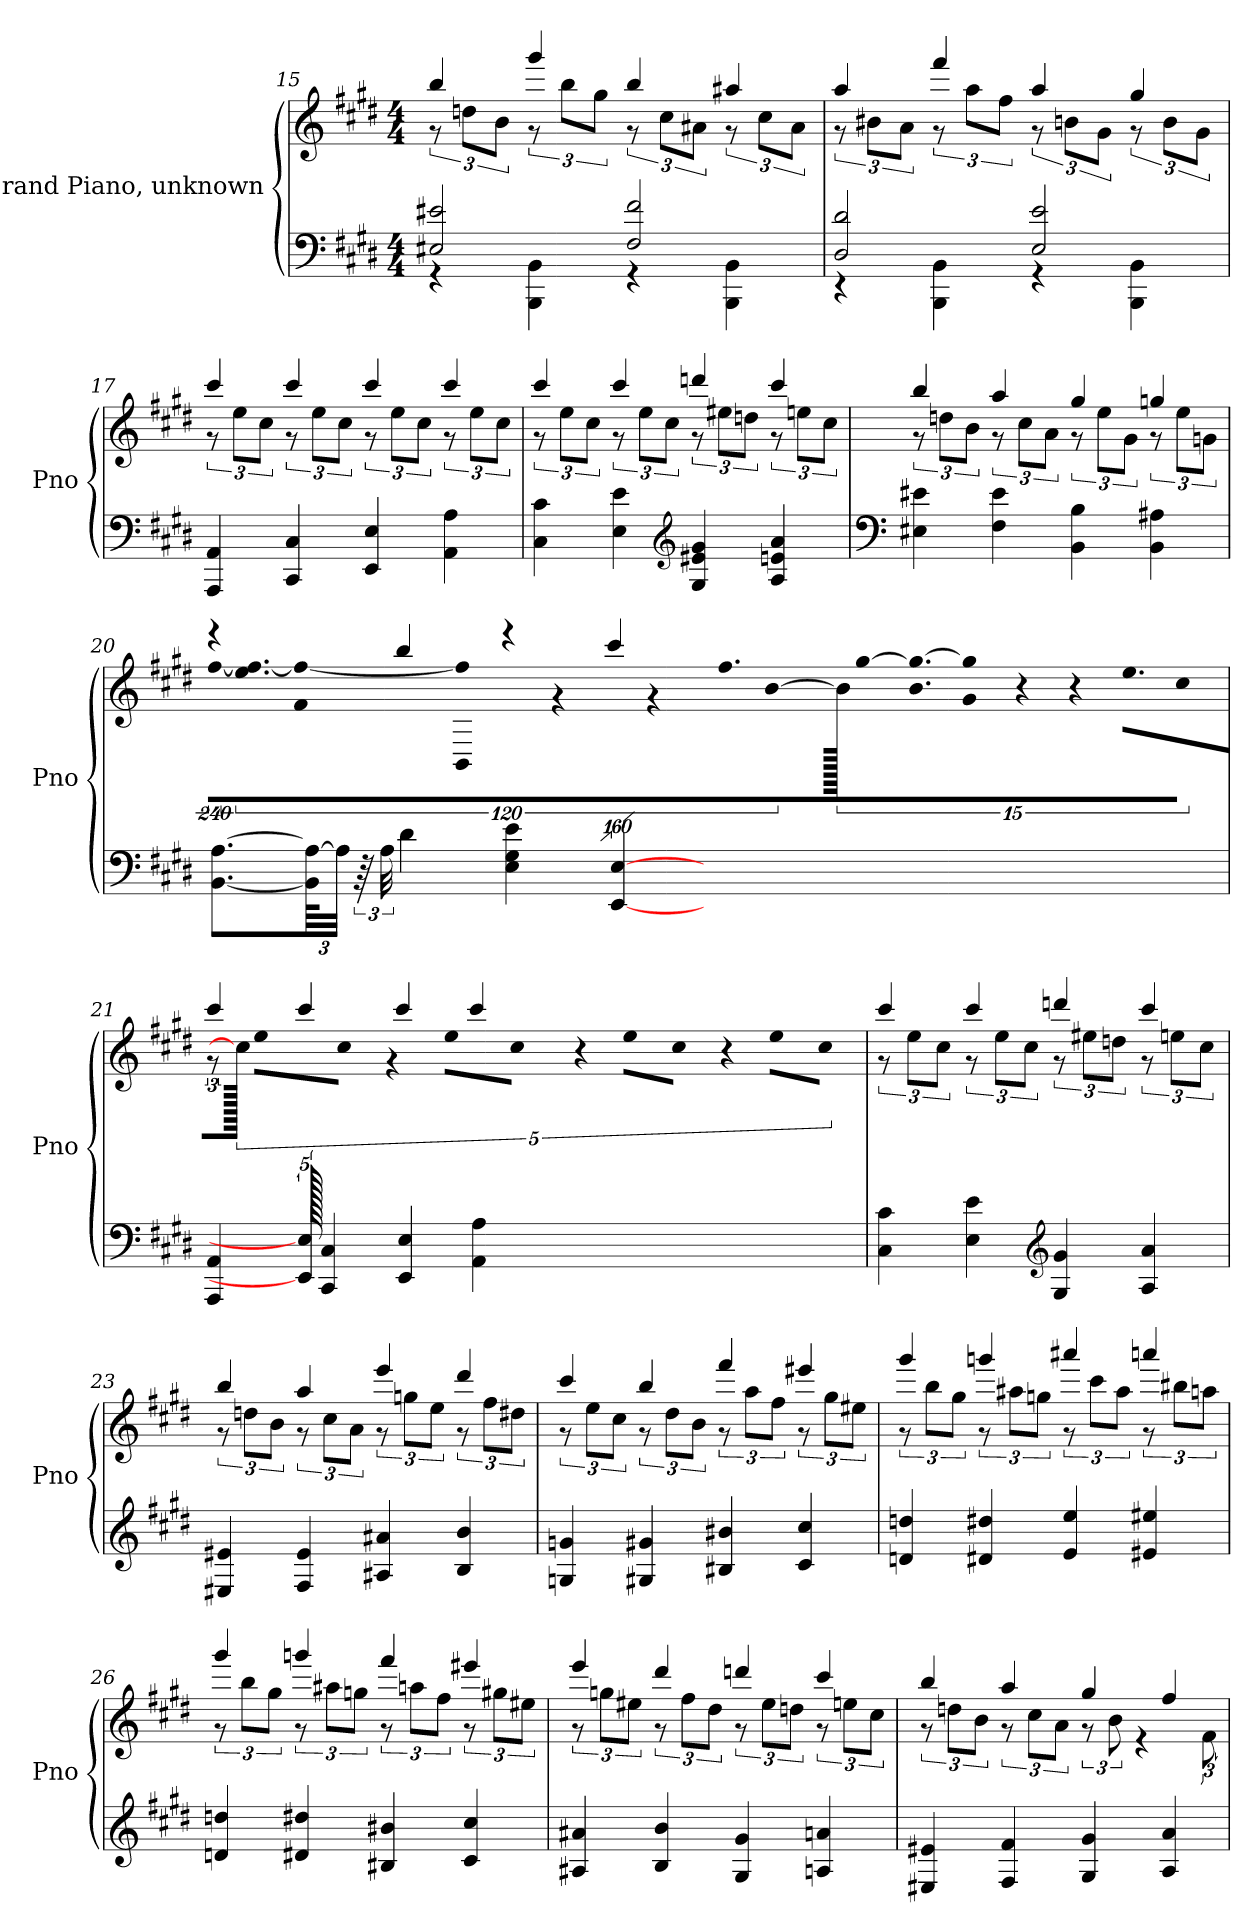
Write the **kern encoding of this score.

**kern	**kern
*part1	*part1
*staff2	*staff1
*I"Grand Piano, unknown	*
*I'Pno	*
*clefF4	*clefG2
*k[f#c#g#d#]	*k[f#c#g#d#]
*M4/4	*M4/4
=15	=15
*^	*^
2E#X/ 2e#X/	4r	4bb/	12r
.	.	.	12ddn\L
.	.	.	12b\J
.	4BBB\ 4BB\	4ggg#/	12r
.	.	.	12bb\L
.	.	.	12gg#\J
2F#/ 2f#/	4r	4bb/	12r
.	.	.	12cc#\L
.	.	.	12a#X\J
.	4BBB\ 4BB\	4aa#X/	12r
.	.	.	12cc#\L
.	.	.	12a#\J
!!LO:PB:g=z	!!
=16	=16	=16	=16
2D#/ 2d#/	4r	4aa/	12r
.	.	.	12b#X\L
.	.	.	12a\J
.	4BBB\ 4BB\	4fff#/	12r
.	.	.	12aa\L
.	.	.	12ff#\J
2E/ 2e/	4r	4aa/	12r
.	.	.	12bn\L
.	.	.	12g#\J
.	4BBB\ 4BB\	4gg#/	12r
.	.	.	12b\L
.	.	.	12g#\J
*v	*v	*	*
=17	=17	=17
4AAA/ 4AA/	4ccc#/	12r
.	.	12ee\L
.	.	12cc#\J
4CC#/ 4C#/	4ccc#/	12r
.	.	12ee\L
.	.	12cc#\J
4EE/ 4E/	4ccc#/	12r
.	.	12ee\L
.	.	12cc#\J
4AA\ 4A\	4ccc#/	12r
.	.	12ee\L
.	.	12cc#\J
=18	=18	=18
4C#\ 4c#\	4ccc#/	12r
.	.	12ee\L
.	.	12cc#\J
4E\ 4e\	4ccc#/	12r
.	.	12ee\L
.	.	12cc#\J
*clefG2	*	*
4G#/ 4e#X/ 4g#/	4dddn/	12r
.	.	12ee#X\L
.	.	12ddn\J
4A/ 4en/ 4a/	4ccc#/	12r
.	.	12een\L
.	.	12cc#\J
!!LO:LB:g=z	!!
=19	=19	=19
*clefF4	*	*
4E#X\ 4e#X\	4bb/	12r
.	.	12ddn\L
.	.	12b\J
4F#\ 4e#\	4aa/	12r
.	.	12cc#\L
.	.	12a\J
4BB\ 4B\	4gg#/	12r
.	.	12ee\L
.	.	12g#\J
4BB\ 4A#X\	4ggn/	12r
.	.	12ee\L
.	.	12gn\J
=20	=20	=20
!	!	!LO:N:vis=16
640ryy	4r	[1920%137ff#\LL
[8.BB\ [8.A\L	.	.
!	!	!LO:N:vis=16.
.	.	960%103ee\ 960%103ff#\_
!	!	!LO:N:vis=32
.	.	640%23f#\ 640%23ff#\_L
96BB\] 96A\_KLL	.	.
48A\JJJ]	.	.
!	!	!LO:N:vis=32
.	.	640%23BB\ 640%23ff#\]JJJ
96r	.	.
48A\	.	.
.	4bb/	.
!	!	!LO:N:vis=32
.	.	640%23r
4d#\	.	.
!	!	!LO:N:vis=32
.	.	640%23r
!	!	!LO:N:vis=16.
.	.	960%103ff#\LL
.	.	[128%9b\
.	4r	960b\]
!	!	!LO:N:vis=16
.	.	[1920%137gg#\LL
4E\ 4G#\ 4e\	.	.
!	!	!LO:N:vis=16.
.	.	960%103b\ 960%103gg#\_
!	!	!LO:N:vis=16
.	.	1920%137g#\ 1920%137gg#\]JJ
.	4ccc#/	.
!	!	!LO:N:vis=32
.	.	640%23r
[640%159EE/ [640%159E/	.	.
!	!	!LO:N:vis=32
.	.	640%23r
!	!	!LO:N:vis=16.
.	.	960%103ee\LL
.	.	[960%67cc#\J
!!LO:LB:g=z	!!
=21	=21	=21
4AAA/ 4AA/	4ccc#/	12r
.	.	640cc#\JJ]
.	.	12ee\L
.	.	12cc#\J
640EE/] 640E/]	4ccc#/	.
4CC#/ 4C#/	.	12r
.	.	12ee\L
.	.	12cc#\J
.	4ccc#/	.
4EE/ 4E/	.	12r
.	.	12ee\L
.	.	12cc#\J
.	4ccc#/	.
4AA\ 4A\	.	12r
.	.	12ee\L
.	.	12cc#\J
.	640ryy	.
=22	=22	=22
4C#\ 4c#\	4ccc#/	12r
.	.	12ee\L
.	.	12cc#\J
4E\ 4e\	4ccc#/	12r
.	.	12ee\L
.	.	12cc#\J
*clefG2	*	*
4G#/ 4g#/	4dddn/	12r
.	.	12ee#X\L
.	.	12ddn\J
4A/ 4a/	4ccc#/	12r
.	.	12een\L
.	.	12cc#\J
=23	=23	=23
4E#X/ 4e#X/	4bb/	12r
.	.	12ddn\L
.	.	12b\J
4F#/ 4e#/	4aa/	12r
.	.	12cc#\L
.	.	12a\J
4A#X/ 4a#X/	4eee/	12r
.	.	12ggn\L
.	.	12ee\J
4B/ 4b/	4ddd#/	12r
.	.	12ff#\L
.	.	12dd#X\J
!!LO:LB:g=z	!!
=24	=24	=24
4Gn/ 4gn/	4ccc#/	12r
.	.	12ee\L
.	.	12cc#\J
4G#X/ 4g#X/	4bb/	12r
.	.	12dd#\L
.	.	12b\J
4B#X/ 4b#X/	4fff#/	12r
.	.	12aa\L
.	.	12ff#\J
4c#/ 4cc#/	4eee#X/	12r
.	.	12gg#\L
.	.	12ee#X\J
=25	=25	=25
4dn/ 4ddn/	4ggg#/	12r
.	.	12bb\L
.	.	12gg#\J
4d#X/ 4dd#X/	4gggn/	12r
.	.	12aa#X\L
.	.	12ggn\J
4e/ 4ee/	4aaa#X/	12r
.	.	12ccc#\L
.	.	12aa#\J
4e#X/ 4ee#X/	4aaan/	12r
.	.	12bb#X\L
.	.	12aan\J
!!LO:LB:g=z	!!
=26	=26	=26
4dn/ 4ddn/	4ggg#/	12r
.	.	12bb\L
.	.	12gg#\J
4d#X/ 4dd#X/	4gggn/	12r
.	.	12aa#X\L
.	.	12ggn\J
4B#X/ 4b#X/	4fff#/	12r
.	.	12aan\L
.	.	12ff#\J
4c#/ 4cc#/	4eee#X/	12r
.	.	12gg#X\L
.	.	12ee#X\J
=27	=27	=27
4A#X/ 4a#X/	4eee/	12r
.	.	12ggn\L
.	.	12ee#X\J
4B/ 4b/	4ddd#/	12r
.	.	12ff#\L
.	.	12dd#\J
4G#/ 4g#/	4dddn/	12r
.	.	12ee#\L
.	.	12ddn\J
4An/ 4an/	4ccc#/	12r
.	.	12een\L
.	.	12cc#\J
!!LO:PB:g=z	!!
=28	=28	=28
4E#X/ 4e#X/	4bb/	12r
.	.	12ddn\L
.	.	12b\J
4F#/ 4f#/	4aa/	12r
.	.	12cc#\L
.	.	12a\J
4G#/ 4g#/	4gg#/	12r
.	.	12b\
.	.	4r
4A/ 4a/	4ff#/	.
.	.	12f#\
*	*v	*v
=	=
*-	*-
